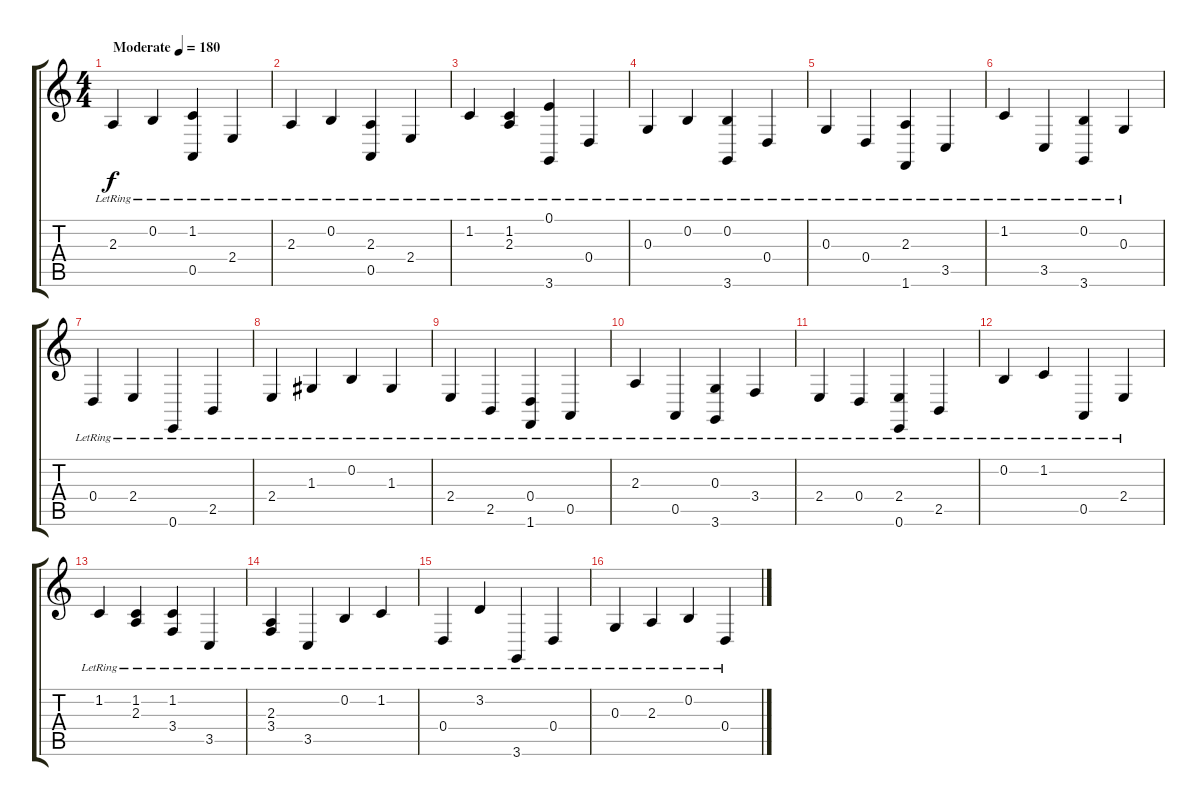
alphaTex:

\track "" {instrument reedorgan}
\staff {score tabs}
\tuning (E4 B3 G3 D3 A2 E2) {hide}
\ts (4 4)
\tempo (180 "Moderate")
\clef g2
\ks c
2.3{lr}.4{dy f instrument reedorgan} 0.2{lr}.4 (1.2{lr} 0.5{lr}).4 2.4{lr}.4 |
2.3{lr}.4 0.2{lr}.4 (2.3{lr} 0.5{lr}).4 2.4{lr}.4 |
1.2{lr}.4 (1.2{lr} 2.3{lr}).4 (0.1{lr} 3.6{lr}).4 0.4{lr}.4 |
0.3{lr}.4 0.2{lr}.4 (0.2{lr} 3.6{lr}).4 0.4{lr}.4 |
0.3{lr}.4 0.4{lr}.4 (2.3{lr} 1.6{lr}).4 3.5{lr}.4 |
1.2{lr}.4 3.5{lr}.4 (0.2{lr} 3.6{lr}).4 0.3{lr}.4 |
0.4{lr}.4 2.4{lr}.4 0.6{lr}.4 2.5{lr}.4 |
2.4{lr}.4 1.3{lr}.4 0.2{lr}.4 1.3{lr}.4 |
2.4{lr}.4 2.5{lr}.4 (0.4{lr} 1.6{lr}).4 0.5{lr}.4 |
2.3{lr}.4 0.5{lr}.4 (0.3{lr} 3.6{lr}).4 3.4{lr}.4 |
2.4{lr}.4 0.4{lr}.4 (2.4{lr} 0.6{lr}).4 2.5{lr}.4 |
0.2{lr}.4 1.2{lr}.4 0.5{lr}.4 2.4{lr}.4 |
1.2{lr}.4 (1.2{lr} 2.3{lr}).4 (1.2{lr} 3.4{lr}).4 3.5{lr}.4 |
(2.3{lr} 3.4{lr}).4 3.5{lr}.4 0.2{lr}.4 1.2{lr}.4 |
0.4{lr}.4 3.2{lr}.4 3.6{lr}.4 0.4{lr}.4 |
0.3{lr}.4 2.3{lr}.4 0.2{lr}.4 0.4{lr}.4
